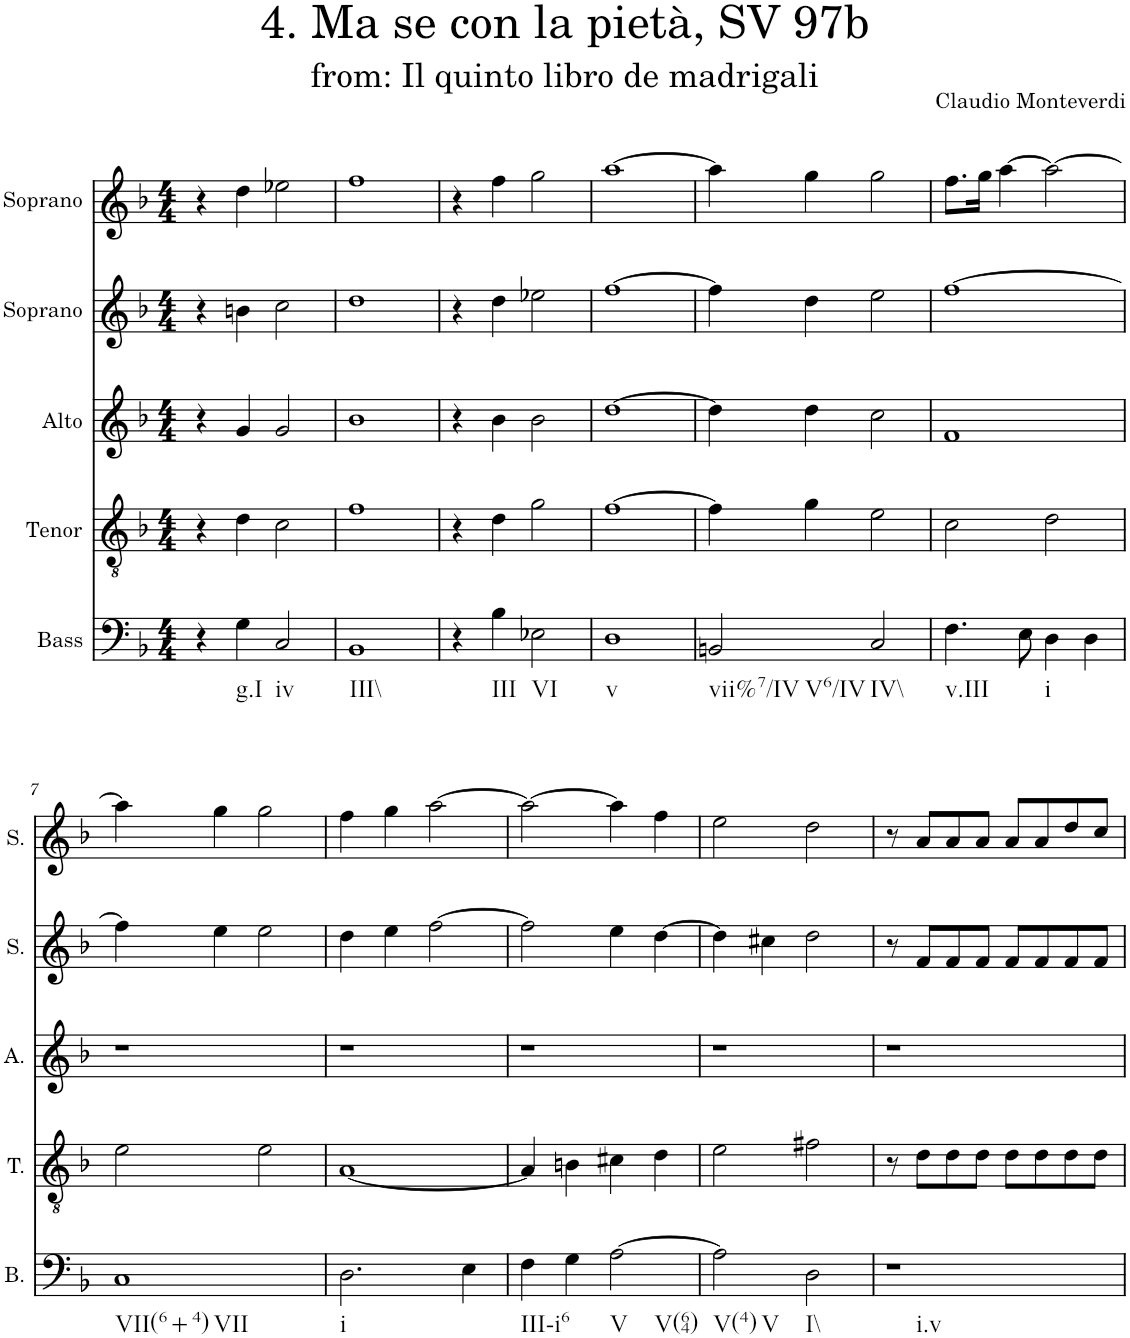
**kern	**kern	**kern	**kern	**kern
*part5	*part4	*part3	*part2	*part1
*staff5	*staff4	*staff3	*staff2	*staff1
*I"Bass	*I"Tenor	*I"Alto	*I"Soprano	*I"Soprano
*I'B.	*I'T.	*I'A.	*I'S.	*I'S.
*clefF4	*clefGv2	*clefG2	*clefG2	*clefG2
*k[b-]	*k[b-]	*k[b-]	*k[b-]	*k[b-]
*M4/4	*M4/4	*M4/4	*M4/4	*M4/4
=1	=1	=1	=1	=1
4r	4r	4r	4r	4r
!LO:TX:b:t=g.I	!	!	!	!
4G\	4d\	4g/	4bn\	4dd\
!LO:TX:b:t=iv	!	!	!	!
2C/	2c\	2g/	2cc\	2ee-X\
=2	=2	=2	=2	=2
!LO:TX:b:t=III\\	!	!	!	!
1BB-	1f	1b-	1dd	1ff
=3	=3	=3	=3	=3
4r	4r	4r	4r	4r
!LO:TX:b:t=III	!	!	!	!
4B-\	4d\	4b-\	4dd\	4ff\
!LO:TX:b:t=VI	!	!	!	!
2E-X\	2g\	2b-\	2ee-X\	2gg\
=4	=4	=4	=4	=4
!LO:TX:b:t=v	!	!	!	!
1D	[1f	[1dd	[1ff	[1aa
=5	=5	=5	=5	=5
!LO:TX:b:t=vii%7/IV	!	!	!	!
!LO:TX:b:t=V6/IV	!	!	!	!
2BBn/	4f\]	4dd\]	4ff\]	4aa\]
.	4g\	4dd\	4dd\	4gg\
!LO:TX:b:t=IV\\	!	!	!	!
2C/	2e\	2cc\	2ee\	2gg\
=6	=6	=6	=6	=6
!LO:TX:b:t=v.III	!	!	!	!
4.F\	2c\	1f	[1ff	8.ff\L
.	.	.	.	16gg\Jk
.	.	.	.	[4aa\
8E\	.	.	.	.
!LO:TX:b:t=i	!	!	!	!
4D\	2d\	.	.	2aa\_
4D\	.	.	.	.
!!LO:LB:g=z
=7	=7	=7	=7	=7
!LO:TX:b:t=VII(6+4)	!	!	!	!
!LO:TX:b:t=VII	!	!	!	!
1C	2e\	1r	4ff\]	4aa\]
.	.	.	4ee\	4gg\
.	2e\	.	2ee\	2gg\
=8	=8	=8	=8	=8
!LO:TX:b:t=i	!	!	!	!
2.D\	[1A	1r	4dd\	4ff\
.	.	.	4ee\	4gg\
.	.	.	[2ff\	[2aa\
4E\	.	.	.	.
=9	=9	=9	=9	=9
!LO:TX:b:t=III-i6	!	!	!	!
4F\	4A/]	1r	2ff\]	2aa\_
4G\	4Bn\	.	.	.
!LO:TX:b:t=V	!	!	!	!
!LO:TX:b:t=V(64)	!	!	!	!
[2A\	4c#X\	.	4ee\	4aa\]
.	4d\	.	[4dd\	4ff\
=10	=10	=10	=10	=10
!LO:TX:b:t=V(4)	!	!	!	!
!LO:TX:b:t=V	!	!	!	!
2A\]	2e\	1r	4dd\]	2ee\
.	.	.	4cc#X\	.
!LO:TX:b:t=I\\	!	!	!	!
2D\	2f#X\	.	2dd\	2dd\
=11	=11	=11	=11	=11
!LO:TX:b:t=i.v	!	!	!	!
1r	8r	1r	8r	8r
.	8d\L	.	8f/L	8a/L
.	8d\	.	8f/	8a/
.	8d\J	.	8f/J	8a/J
.	8d\L	.	8f/L	8a/L
.	8d\	.	8f/	8a/
.	8d\	.	8f/	8dd/
.	8d\J	.	8f/J	8cc/J
=	=	=	=	=
*-	*-	*-	*-	*-
